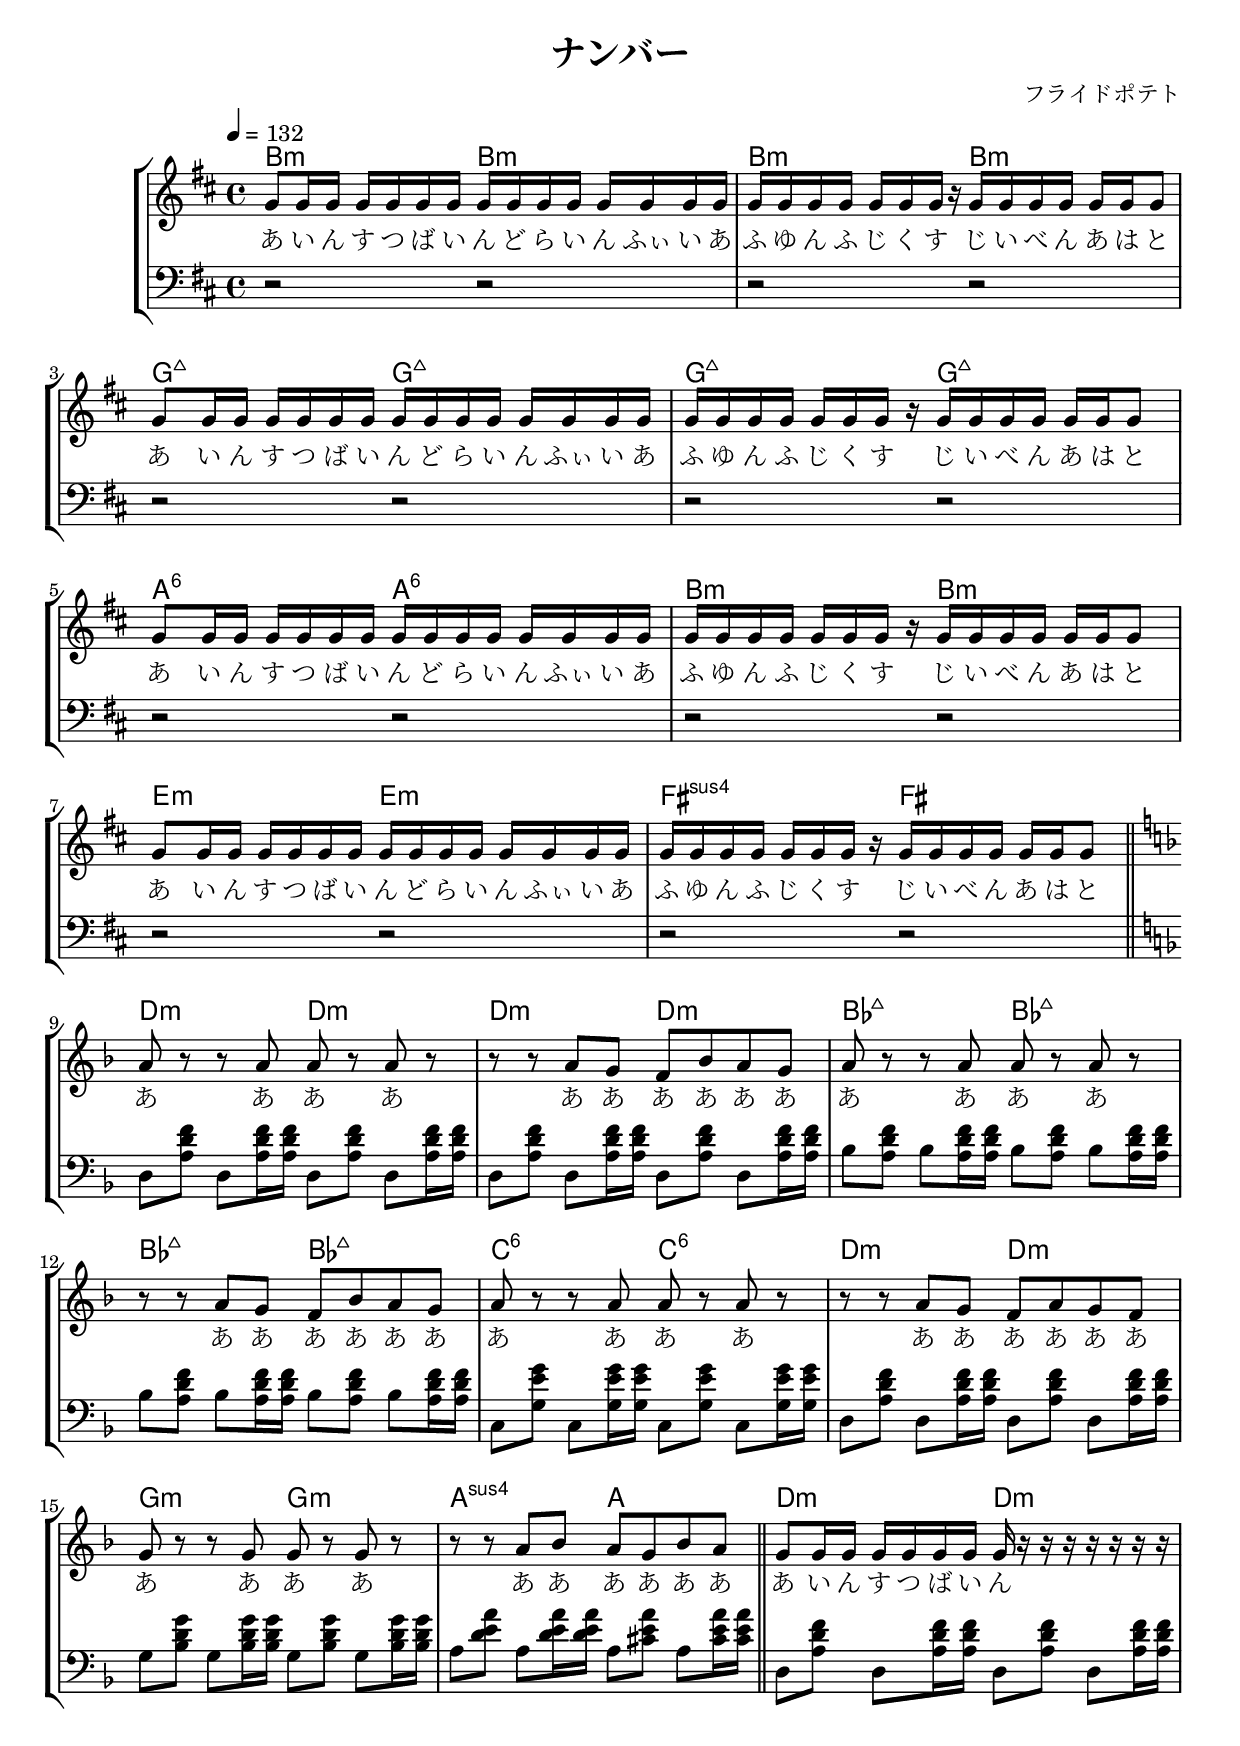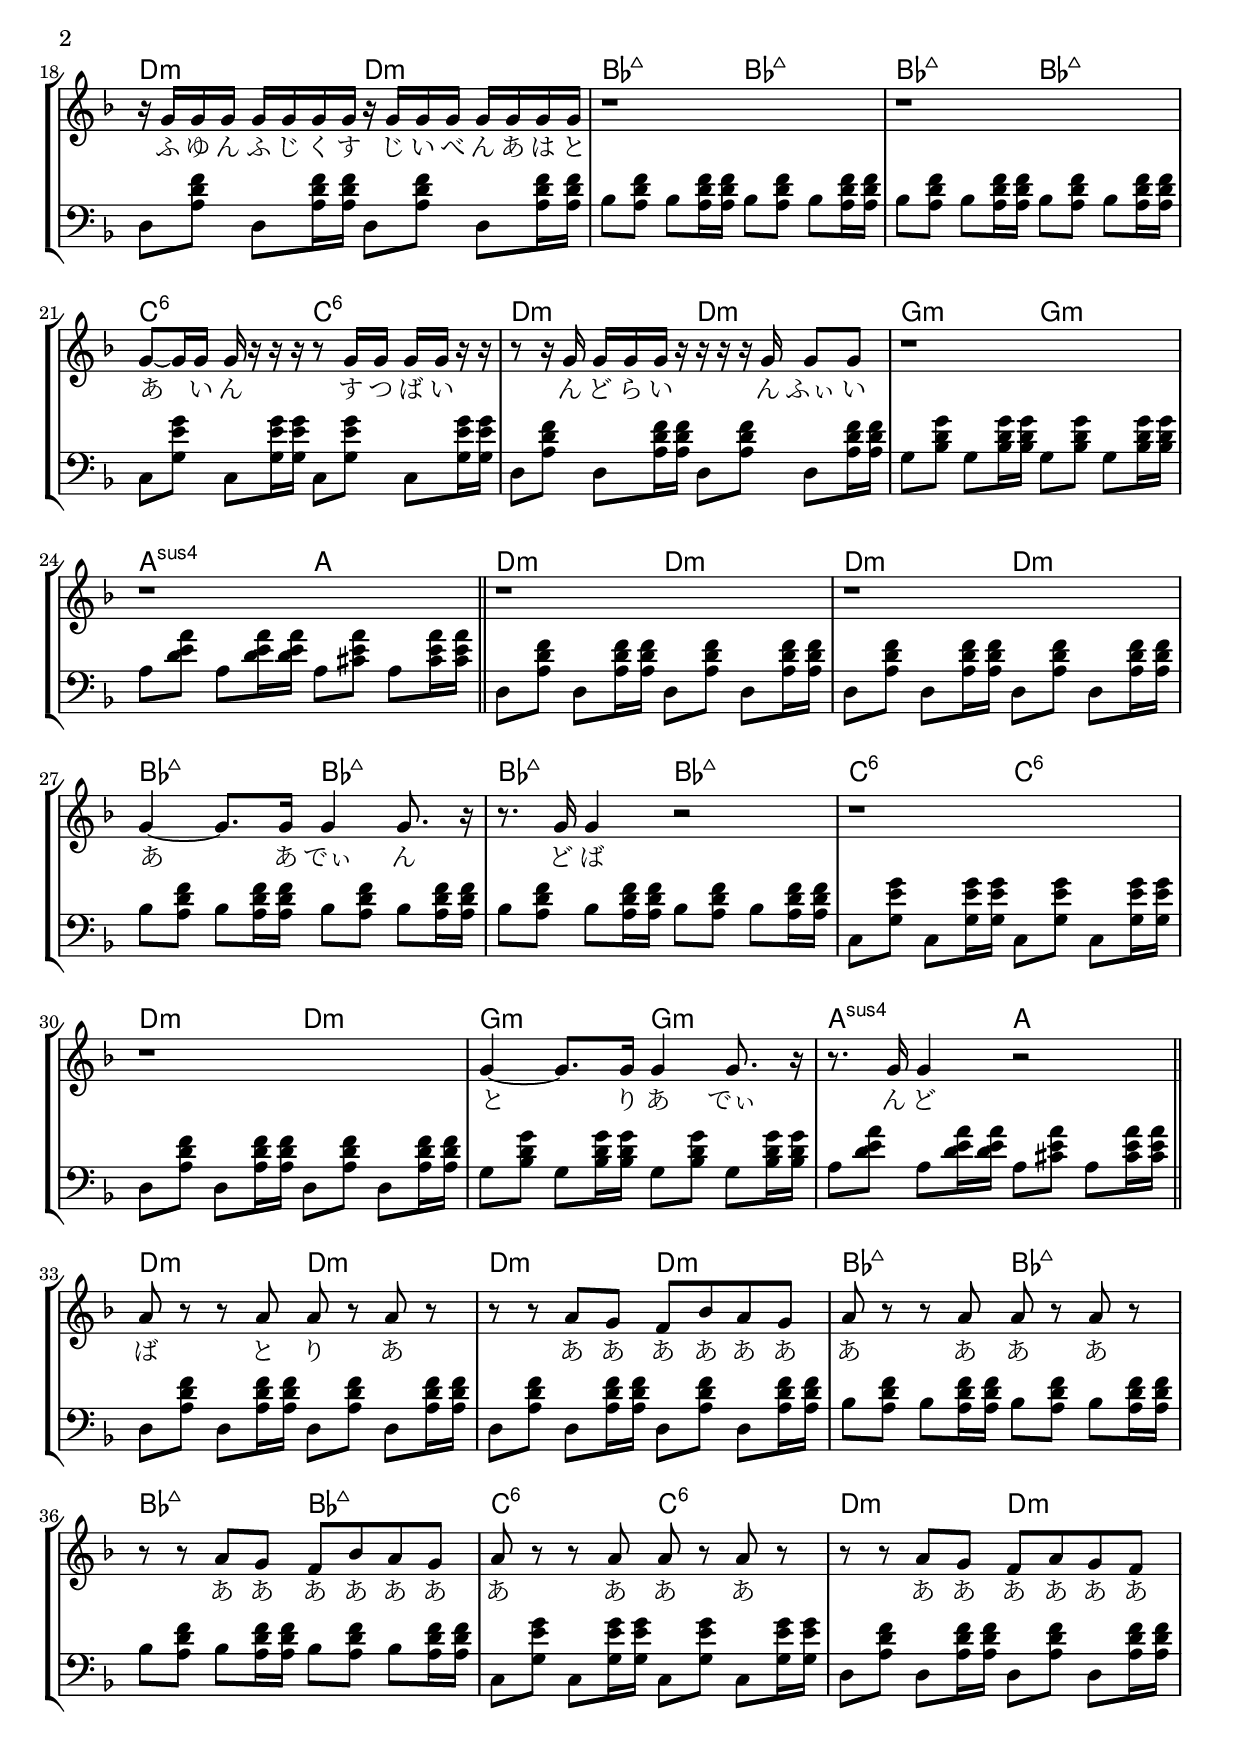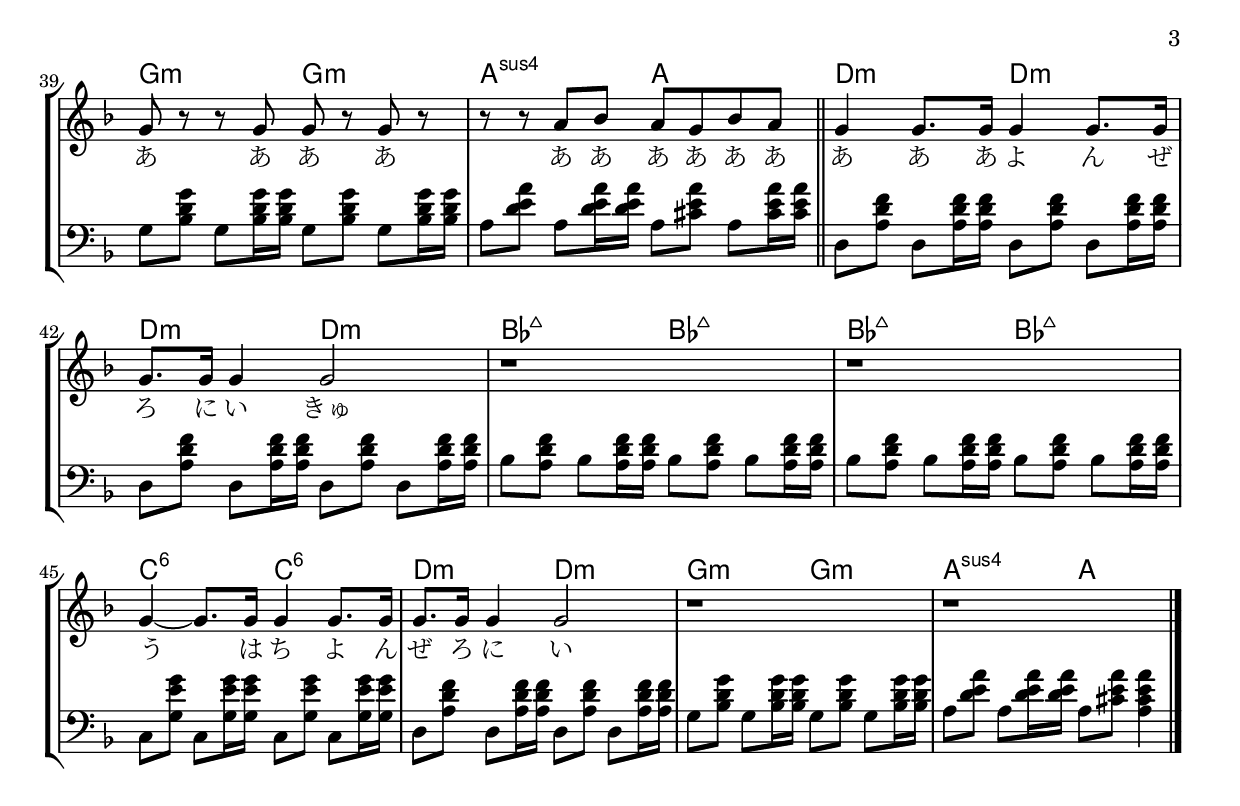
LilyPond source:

\version "2.12.1"

\header {
	title = \markup {ナンバー}
	composer = \markup \center-column {フライドポテト}
}

harmony = \chordmode {
	b2:m b:m b:m b:m g:maj7 g:maj7 g:maj7 g:maj7 a:6 a:6 b:m b:m e:m e:m fis:sus4 fis 

	d:m d:m d:m d:m bes:maj7 bes:maj7 bes:maj7 bes:maj7 c:6 c:6 d:m d:m g:m g:m a:sus4 a 

	d:m d:m d:m d:m bes:maj7 bes:maj7 bes:maj7 bes:maj7 c:6 c:6 d:m d:m g:m g:m a:sus4 a 

	d:m d:m d:m d:m bes:maj7 bes:maj7 bes:maj7 bes:maj7 c:6 c:6 d:m d:m g:m g:m a:sus4 a 

	d:m d:m d:m d:m bes:maj7 bes:maj7 bes:maj7 bes:maj7 c:6 c:6 d:m d:m g:m g:m a:sus4 a 

	d:m d:m d:m d:m bes:maj7 bes:maj7 bes:maj7 bes:maj7 c:6 c:6 d:m d:m g:m g:m a:sus4 a 
}

melody = {
	\set Staff.midiInstrument = #"mmi0.48"
		\key d \major
	\tempo 4 = 132
 g'8  g'16  g'16  g'16  g'16  g'16  g'16  g'16  g'16  g'16  g'16  g'16  g'16  g'16  g'16 
	g'16  g'16  g'16  g'16  g'16  g'16  g'16  r16  g'16  g'16  g'16  g'16  g'16  g'16  g'8 
	g'8  g'16  g'16  g'16  g'16  g'16  g'16  g'16  g'16  g'16  g'16  g'16  g'16  g'16  g'16 
	g'16  g'16  g'16  g'16  g'16  g'16  g'16  r16  g'16  g'16  g'16  g'16  g'16  g'16  g'8 
	g'8  g'16  g'16  g'16  g'16  g'16  g'16  g'16  g'16  g'16  g'16  g'16  g'16  g'16  g'16 
	g'16  g'16  g'16  g'16  g'16  g'16  g'16  r16  g'16  g'16  g'16  g'16  g'16  g'16  g'8 
	g'8  g'16  g'16  g'16  g'16  g'16  g'16  g'16  g'16  g'16  g'16  g'16  g'16  g'16  g'16 
	g'16  g'16  g'16  g'16  g'16  g'16  g'16  r16  g'16  g'16  g'16  g'16  g'16  g'16  g'8
	\set Staff.midiInstrument = #"FX 2 (soundtrack)"
		\key f \major
 a'8  r8  r8  a'8  a'8  r8  a'8  r8 
	r8  r8  a'8  g'8  f'8  bes'8  a'8  g'8 
	a'8  r8  r8  a'8  a'8  r8  a'8  r8 
	r8  r8  a'8  g'8  f'8  bes'8  a'8  g'8 
	a'8  r8  r8  a'8  a'8  r8  a'8  r8 
	r8  r8  a'8  g'8  f'8  a'8  g'8  f'8 
	g'8  r8  r8  g'8  g'8  r8  g'8  r8 
	r8  r8  a'8  bes'8  a'8  g'8  bes'8  a'8
	\set Staff.midiInstrument = #"mmi0.48"
	 g'8  g'16  g'16  g'16  g'16  g'16  g'16  g'16  r16  r16  r16  r16  r16  r16  r16 
	r16  g'16  g'16  g'16  g'16  g'16  g'16  g'16  r16  g'16  g'16  g'16  g'16  g'16  g'16  g'16 
	r1~ 
	r1 
	 g'8  g'16  g'16  g'16  r16  r16  r16  r8  g'16  g'16  g'16  g'16  r16  r16 
	r8  r16  g'16  g'16  g'16  g'16  r16  r16  r16  r16  g'16  g'8  g'8 
	r1~ 
	r1
 	\set Staff.midiInstrument = #"mmi0.48"
	 r1~ 
	r1 
	 g'4  g'8.  g'16  g'4  g'8.  r16 
	r8.  g'16  g'4  r2 
	r1~ 
	r1 
	 g'4  g'8.  g'16  g'4  g'8.  r16 
	r8.  g'16  g'4  r2
	\set Staff.midiInstrument = #"FX 2 (soundtrack)"
	 a'8  r8  r8  a'8  a'8  r8  a'8  r8 
	r8  r8  a'8  g'8  f'8  bes'8  a'8  g'8 
	a'8  r8  r8  a'8  a'8  r8  a'8  r8 
	r8  r8  a'8  g'8  f'8  bes'8  a'8  g'8 
	a'8  r8  r8  a'8  a'8  r8  a'8  r8 
	r8  r8  a'8  g'8  f'8  a'8  g'8  f'8 
	g'8  r8  r8  g'8  g'8  r8  g'8  r8 
	r8  r8  a'8  bes'8  a'8  g'8  bes'8  a'8
	\set Staff.midiInstrument = #"mmi0.48"
	 g'4  g'8.  g'16  g'4  g'8.  g'16 
	g'8.  g'16  g'4  g'2 
	r1~ 
	r1 
	 g'4  g'8.  g'16  g'4  g'8.  g'16 
	g'8.  g'16  g'4  g'2 
	r1~ 
	r1
 	\bar "|."
}

words = \lyricmode {
	あ  い  ん  す  つ  ば  い  ん  ど  ら  い  ん  ふぃ  い  あ  ふ  ゆ  ん  ふ  じ  く  す  じ  い  べ  ん  あ  は  と  あ  い  ん  す  つ  ば  い  ん  ど  ら  い  ん  ふぃ  い  あ  ふ  ゆ  ん  ふ  じ  く  す  じ  い  べ  ん  あ  は  と  あ  い  ん  す  つ  ば  い  ん  ど  ら  い  ん  ふぃ  い  あ  ふ  ゆ  ん  ふ  じ  く  す  じ  い  べ  ん  あ  は  と  あ  い  ん  す  つ  ば  い  ん  ど  ら  い  ん  ふぃ  い  あ  ふ  ゆ  ん  ふ  じ  く  す  じ  い  べ  ん  あ  は  と  
	あ  あ  あ  あ  あ  あ  あ  あ  あ  あ  あ  あ  あ  あ  あ  あ  あ  あ  あ  あ  あ  あ  あ  あ  あ  あ  あ  あ  あ  あ  あ  あ  あ  あ  あ  あ  あ  あ  あ  あ  
	あ  い  ん  す  つ  ば  い  ん  ふ  ゆ  ん  ふ  じ  く  す  じ  い  べ  ん  あ  は  と  あ  い  ん  す  つ  ば  い  ん  ど  ら  い  ん  ふぃ  い  あ  
	あ  でぃ  ん  ど  ば  と  り  あ  でぃ  ん  ど  ば  と  り  
	あ  あ  あ  あ  あ  あ  あ  あ  あ  あ  あ  あ  あ  あ  あ  あ  あ  あ  あ  あ  あ  あ  あ  あ  あ  あ  あ  あ  あ  あ  あ  あ  あ  あ  あ  あ  あ  あ  あ  あ  
	よ  ん  ぜ  ろ  に  い  きゅ  う  は  ち  よ  ん  ぜ  ろ  に  い  きゅ  う  は  ち  
}

tempochange = {
	\tempo 4 = 132
	r1 | r1 | r1 | r1 | r1 | r1 | r1 | r1 \bar "||"
	\tempo 4 = 132
	r1 | r1 | r1 | r1 | r1 | r1 | r1 | r1 \bar "||"
	\tempo 4 = 132
	r1 | r1 | r1 | r1 | r1 | r1 | r1 | r1 \bar "||"
	\tempo 4 = 132
	r1 | r1 | r1 | r1 | r1 | r1 | r1 | r1 \bar "||"
	\tempo 4 = 132
	r1 | r1 | r1 | r1 | r1 | r1 | r1 | r1 \bar "||"
	\tempo 4 = 132
	r1 | r1 | r1 | r1 | r1 | r1 | r1 | r1 \bar "|."
}

mainacc = {
	\clef bass
	\set Staff.midiInstrument = #"Acoustic grand"
	\key d \major
	\tempo 4 = 132
	r2
	r2
	r2
	r2
	r2
	r2
	r2
	r2
	r2
	r2
	r2
	r2
	r2
	r2
	r2
	r2
	\bar "||"

	\set Staff.midiInstrument = #"Taiko Drum"
	\key f \major
	d8 <a d' f'> d <a d' f'>16 <a d' f'>
	d8 <a d' f'> d <a d' f'>16 <a d' f'>
	d8 <a d' f'> d <a d' f'>16 <a d' f'>
	d8 <a d' f'> d <a d' f'>16 <a d' f'>
	bes8 <a d' f'> bes <a d' f'>16 <a d' f'>
	bes8 <a d' f'> bes <a d' f'>16 <a d' f'>
	bes8 <a d' f'> bes <a d' f'>16 <a d' f'>
	bes8 <a d' f'> bes <a d' f'>16 <a d' f'>
	c8 <g e' g'> c <g e' g'>16 <g e' g'>
	c8 <g e' g'> c <g e' g'>16 <g e' g'>
	d8 <a d' f'> d <a d' f'>16 <a d' f'>
	d8 <a d' f'> d <a d' f'>16 <a d' f'>
	g8 <bes d' g'> g <bes d' g'>16 <bes d' g'>
	g8 <bes d' g'> g <bes d' g'>16 <bes d' g'>
	a8 <d' e' a'> a <d' e' a'>16 <d' e' a'>
	a8 <cis' e' a'> a <cis' e' a'>16 <cis' e' a'>
	\bar "||"

	\set Staff.midiInstrument = #"Taiko Drum"
	d8 <a d' f'> d <a d' f'>16 <a d' f'>
	d8 <a d' f'> d <a d' f'>16 <a d' f'>
	d8 <a d' f'> d <a d' f'>16 <a d' f'>
	d8 <a d' f'> d <a d' f'>16 <a d' f'>
	bes8 <a d' f'> bes <a d' f'>16 <a d' f'>
	bes8 <a d' f'> bes <a d' f'>16 <a d' f'>
	bes8 <a d' f'> bes <a d' f'>16 <a d' f'>
	bes8 <a d' f'> bes <a d' f'>16 <a d' f'>
	c8 <g e' g'> c <g e' g'>16 <g e' g'>
	c8 <g e' g'> c <g e' g'>16 <g e' g'>
	d8 <a d' f'> d <a d' f'>16 <a d' f'>
	d8 <a d' f'> d <a d' f'>16 <a d' f'>
	g8 <bes d' g'> g <bes d' g'>16 <bes d' g'>
	g8 <bes d' g'> g <bes d' g'>16 <bes d' g'>
	a8 <d' e' a'> a <d' e' a'>16 <d' e' a'>
	a8 <cis' e' a'> a <cis' e' a'>16 <cis' e' a'>
	\bar "||"

	\set Staff.midiInstrument = #"Taiko Drum"
	d8 <a d' f'> d <a d' f'>16 <a d' f'>
	d8 <a d' f'> d <a d' f'>16 <a d' f'>
	d8 <a d' f'> d <a d' f'>16 <a d' f'>
	d8 <a d' f'> d <a d' f'>16 <a d' f'>
	bes8 <a d' f'> bes <a d' f'>16 <a d' f'>
	bes8 <a d' f'> bes <a d' f'>16 <a d' f'>
	bes8 <a d' f'> bes <a d' f'>16 <a d' f'>
	bes8 <a d' f'> bes <a d' f'>16 <a d' f'>
	c8 <g e' g'> c <g e' g'>16 <g e' g'>
	c8 <g e' g'> c <g e' g'>16 <g e' g'>
	d8 <a d' f'> d <a d' f'>16 <a d' f'>
	d8 <a d' f'> d <a d' f'>16 <a d' f'>
	g8 <bes d' g'> g <bes d' g'>16 <bes d' g'>
	g8 <bes d' g'> g <bes d' g'>16 <bes d' g'>
	a8 <d' e' a'> a <d' e' a'>16 <d' e' a'>
	a8 <cis' e' a'> a <cis' e' a'>16 <cis' e' a'>
	\bar "||"

	\set Staff.midiInstrument = #"Taiko Drum"
	d8 <a d' f'> d <a d' f'>16 <a d' f'>
	d8 <a d' f'> d <a d' f'>16 <a d' f'>
	d8 <a d' f'> d <a d' f'>16 <a d' f'>
	d8 <a d' f'> d <a d' f'>16 <a d' f'>
	bes8 <a d' f'> bes <a d' f'>16 <a d' f'>
	bes8 <a d' f'> bes <a d' f'>16 <a d' f'>
	bes8 <a d' f'> bes <a d' f'>16 <a d' f'>
	bes8 <a d' f'> bes <a d' f'>16 <a d' f'>
	c8 <g e' g'> c <g e' g'>16 <g e' g'>
	c8 <g e' g'> c <g e' g'>16 <g e' g'>
	d8 <a d' f'> d <a d' f'>16 <a d' f'>
	d8 <a d' f'> d <a d' f'>16 <a d' f'>
	g8 <bes d' g'> g <bes d' g'>16 <bes d' g'>
	g8 <bes d' g'> g <bes d' g'>16 <bes d' g'>
	a8 <d' e' a'> a <d' e' a'>16 <d' e' a'>
	a8 <cis' e' a'> a <cis' e' a'>16 <cis' e' a'>
	\bar "||"

	\set Staff.midiInstrument = #"Taiko Drum"
	d8 <a d' f'> d <a d' f'>16 <a d' f'>
	d8 <a d' f'> d <a d' f'>16 <a d' f'>
	d8 <a d' f'> d <a d' f'>16 <a d' f'>
	d8 <a d' f'> d <a d' f'>16 <a d' f'>
	bes8 <a d' f'> bes <a d' f'>16 <a d' f'>
	bes8 <a d' f'> bes <a d' f'>16 <a d' f'>
	bes8 <a d' f'> bes <a d' f'>16 <a d' f'>
	bes8 <a d' f'> bes <a d' f'>16 <a d' f'>
	c8 <g e' g'> c <g e' g'>16 <g e' g'>
	c8 <g e' g'> c <g e' g'>16 <g e' g'>
	d8 <a d' f'> d <a d' f'>16 <a d' f'>
	d8 <a d' f'> d <a d' f'>16 <a d' f'>
	g8 <bes d' g'> g <bes d' g'>16 <bes d' g'>
	g8 <bes d' g'> g <bes d' g'>16 <bes d' g'>
	a8 <d' e' a'> a <d' e' a'>16 <d' e' a'>
	a8 <cis' e' a'>8 <a cis' e' a'>4
	\bar "|."
}

subacc = {
	\clef bass
	\set Staff.midiInstrument = #"Acoustic grand"
	\key d \major
	\tempo 4 = 132
	r2
	r2
	r2
	r2
	r2
	r2
	r2
	r2
	r2
	r2
	r2
	r2
	r2
	r2
	r2
	r2
	\bar "||"

	\set Staff.midiInstrument = #"Acoustic grand"
	\key f \major
	r2
	r2
	r2
	r2
	r2
	r2
	r2
	r2
	r2
	r2
	r2
	r2
	r2
	r2
	r2
	r2
	\bar "||"

	\set Staff.midiInstrument = #"Acoustic grand"
	r2
	r2
	r2
	r2
	r2
	r2
	r2
	r2
	r2
	r2
	r2
	r2
	r2
	r2
	r2
	r2
	\bar "||"

	\set Staff.midiInstrument = #"Acoustic grand"
	r2
	r2
	r2
	r2
	r2
	r2
	r2
	r2
	r2
	r2
	r2
	r2
	r2
	r2
	r2
	r2
	\bar "||"

	\set Staff.midiInstrument = #"Acoustic grand"
	r2
	r2
	r2
	r2
	r2
	r2
	r2
	r2
	r2
	r2
	r2
	r2
	r2
	r2
	r2
	r2
	\bar "||"

	\set Staff.midiInstrument = #"Acoustic grand"
	r2
	r2
	r2
	r2
	r2
	r2
	r2
	r2
	r2
	r2
	r2
	r2
	r2
	r2
	r2
	r2
	\bar "|."
}

percA = {
	\drummode {
	r1 |r1 |r1 |r1 |r1 |r1 |r1 |r1 \bar "||"
	r1 |r1 |r1 |r1 |r1 |r1 |r1 |r1 \bar "||"
	r1  |r1  |r1  |r1  |r1  |r1  |r1  |r2 r8 hho4 hho8  \bar "||"
	r1  |r1  |r1  |r1  |r1  |r1  |r1  |r2 r8 hho4 hho8  \bar "||"
	r1  |r1  |r1  |r1  |r1  |r1  |r1  |r2 r8 hho4 hho8  \bar "||"
	r1  |r1  |r1  |r1  |r1  |r1  |r1  |r2 r8 hho4 hho8  \bar "|."
	}
}

percB = {
	\drummode {
	r1 |r1 |r1 |r1 |r1 |r1 |r1 |r1 \bar "||"
	r1 |r1 |r1 |r1 |r1 |r1 |r1 |r1 \bar "||"
	r4. hhp2 hhp8  |r4. hhp2 hhp8  |r4. hhp2 hhp8  |r4. hhp2 hhp8  |r4. hhp2 hhp8  |r4. hhp2 hhp8  |r4. hhp2 hhp8  |hhp4 hhp4 hhp4 hhp4  \bar "||"
	r4. hhp2 hhp8  |r4. hhp2 hhp8  |r4. hhp2 hhp8  |r4. hhp2 hhp8  |r4. hhp2 hhp8  |r4. hhp2 hhp8  |r4. hhp2 hhp8  |hhp4 hhp4 hhp4 hhp4  \bar "||"
	r4. hhp2 hhp8  |r4. hhp2 hhp8  |r4. hhp2 hhp8  |r4. hhp2 hhp8  |r4. hhp2 hhp8  |r4. hhp2 hhp8  |r4. hhp2 hhp8  |hhp4 hhp4 hhp4 hhp4  \bar "||"
	r4. hhp2 hhp8  |r4. hhp2 hhp8  |r4. hhp2 hhp8  |r4. hhp2 hhp8  |r4. hhp2 hhp8  |r4. hhp2 hhp8  |r4. hhp2 hhp8  |hhp4 hhp4 hhp4 hhp4  \bar "|."
	}
}

percC = {
	\drummode {
	r1 |r1 |r1 |r1 |r1 |r1 |r1 |r1 \bar "||"
	r1 |r1 |r1 |r1 |r1 |r1 |r1 |r1 \bar "||"
	hh4 hh4 hh4 hh4  |hh4 hh4 hh4 hh4  |hh4 hh4 hh4 hh4  |hh4 hh4 hh4 hh4  |hh4 hh4 hh4 hh4  |hh4 hh4 hh4 hh4  |hh4 hh4 hh4 hh4  |r4. hh2 r8  \bar "||"
	hh4 hh4 hh4 hh4  |hh4 hh4 hh4 hh4  |hh4 hh4 hh4 hh4  |hh4 hh4 hh4 hh4  |hh4 hh4 hh4 hh4  |hh4 hh4 hh4 hh4  |hh4 hh4 hh4 hh4  |r4. hh2 r8  \bar "||"
	hh4 hh4 hh4 hh4  |hh4 hh4 hh4 hh4  |hh4 hh4 hh4 hh4  |hh4 hh4 hh4 hh4  |hh4 hh4 hh4 hh4  |hh4 hh4 hh4 hh4  |hh4 hh4 hh4 hh4  |r4. hh2 r8  \bar "||"
	hh4 hh4 hh4 hh4  |hh4 hh4 hh4 hh4  |hh4 hh4 hh4 hh4  |hh4 hh4 hh4 hh4  |hh4 hh4 hh4 hh4  |hh4 hh4 hh4 hh4  |hh4 hh4 hh4 hh4  |r4. hh2 r8  \bar "|."
	}
}

percD = {
	\drummode {
	r1 |r1 |r1 |r1 |r1 |r1 |r1 |r1 \bar "||"
	r1 |r1 |r1 |r1 |r1 |r1 |r1 |r1 \bar "||"
	bd2. r8 bd8  |bd8. bd8. bd2 bd8  |bd2. r8 bd8  |bd8. bd8. bd2 bd8  |bd2. r8 bd8  |bd8. bd8. bd2 bd8  |bd2. r8 bd8  |bd8. bd4. r16 bd4 bd8  \bar "||"
	bd2. r8 bd8  |bd8. bd8. bd2 bd8  |bd2. r8 bd8  |bd8. bd8. bd2 bd8  |bd2. r8 bd8  |bd8. bd8. bd2 bd8  |bd2. r8 bd8  |bd8. bd4. r16 bd4 bd8  \bar "||"
	bd2. r8 bd8  |bd8. bd8. bd2 bd8  |bd2. r8 bd8  |bd8. bd8. bd2 bd8  |bd2. r8 bd8  |bd8. bd8. bd2 bd8  |bd2. r8 bd8  |bd8. bd4. r16 bd4 bd8  \bar "||"
	bd2. r8 bd8  |bd8. bd8. bd2 bd8  |bd2. r8 bd8  |bd8. bd8. bd2 bd8  |bd2. r8 bd8  |bd8. bd8. bd2 bd8  |bd2. r8 bd8  |bd8. bd4. r16 bd4 bd8  \bar "|."
	}
}

percE = {
	\drummode {
	r1 |r1 |r1 |r1 |r1 |r1 |r1 |r1 \bar "||"
	r1 |r1 |r1 |r1 |r1 |r1 |r1 |r1 \bar "||"
	r1 | r1 | r1 | r1 | r1 | r1 | r1 | r1 \bar "||"
	r1 | r1 | r1 | r1 | r1 | r1 | r1 | r1 \bar "||"
	r1 | r1 | r1 | r1 | r1 | r1 | r1 | r1 \bar "||"
	r1 | r1 | r1 | r1 | r1 | r1 | r1 | r1 \bar "|."
	}
}

\score {
	<<
		\new StaffGroup <<
			\new ChordNames {\harmony}
			\new Voice = "melody" {\melody}
			\new Lyrics \lyricsto "melody" \words
			\new Staff = "mainacc" {\mainacc}
		>>
	>>
	\layout { }
}
